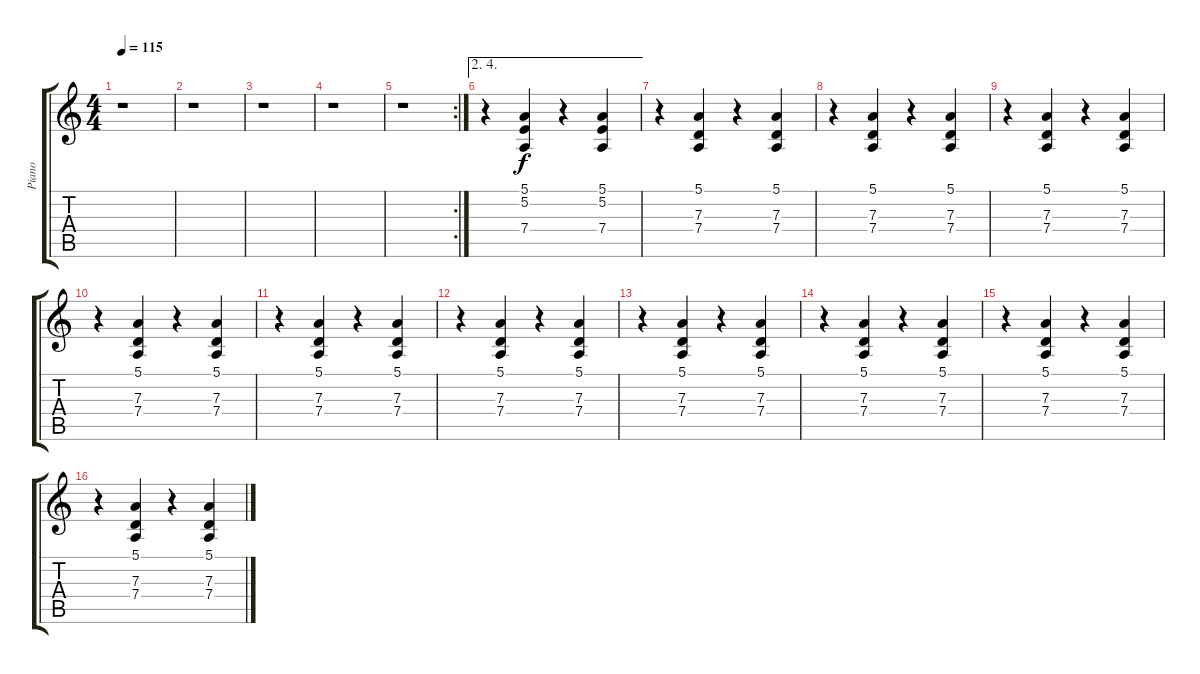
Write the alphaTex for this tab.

\track ("Piano" "Piano") {instrument brightacousticpiano}
\staff {score tabs}
\tuning (E4 B3 G3 D3 A2 E2) {hide}
\ts (4 4)
\tempo 115
\clef g2
\ks c
r.1{dy f} |
r.1 |
r.1 |
r.1 |
\rc 2
r.1 |
\ae (2 4)
r.4 (5.1 5.2 7.4).4 r.4 (5.1 5.2 7.4).4 |
r.4 (5.1 7.3 7.4).4 r.4 (5.1 7.3 7.4).4 |
r.4 (5.1 7.3 7.4).4 r.4 (5.1 7.3 7.4).4 |
r.4 (5.1 7.3 7.4).4 r.4 (5.1 7.3 7.4).4 |
r.4 (5.1 7.3 7.4).4 r.4 (5.1 7.3 7.4).4 |
r.4 (5.1 7.3 7.4).4 r.4 (5.1 7.3 7.4).4 |
r.4 (5.1 7.3 7.4).4 r.4 (5.1 7.3 7.4).4 |
r.4 (5.1 7.3 7.4).4 r.4 (5.1 7.3 7.4).4 |
r.4 (5.1 7.3 7.4).4 r.4 (5.1 7.3 7.4).4 |
r.4 (5.1 7.3 7.4).4 r.4 (5.1 7.3 7.4).4 |
r.4 (5.1 7.3 7.4).4 r.4 (5.1 7.3 7.4).4
